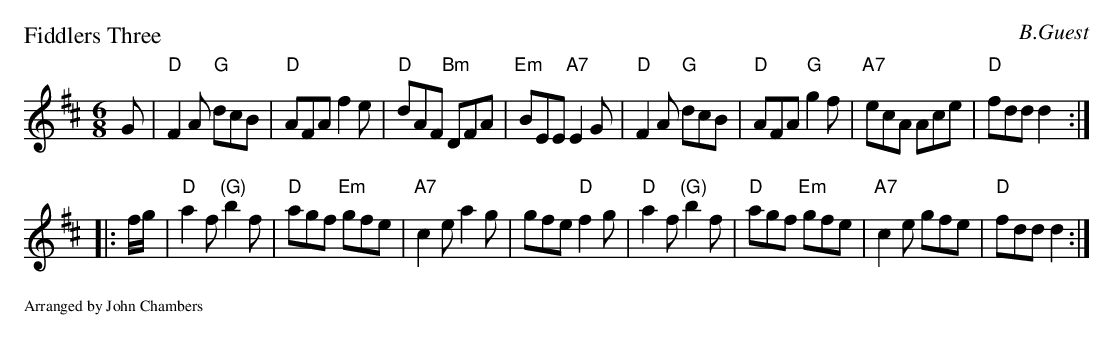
X:1
P: Fiddlers Three
C: B.Guest
M: 6/8
L: 1/8
K: D
G \
| "D"F2A "G"dcB | "D"AFA    f2e |  "D"dAF "Bm"DFA | "Em"BEE "A7"E2G \
| "D"F2A "G"dcB | "D"AFA "G"g2f | "A7"ecA     Ace |  "D"fdd    d2 :|
|: f/g/ \
| "D"a2f "(G)"b2f | "D"agf "Em"gfe | "A7"c2e a2g |    gfe "D"f2g \
| "D"a2f "(G)"b2f | "D"agf "Em"gfe | "A7"c2e gfe | "D"fdd    d2 :|
